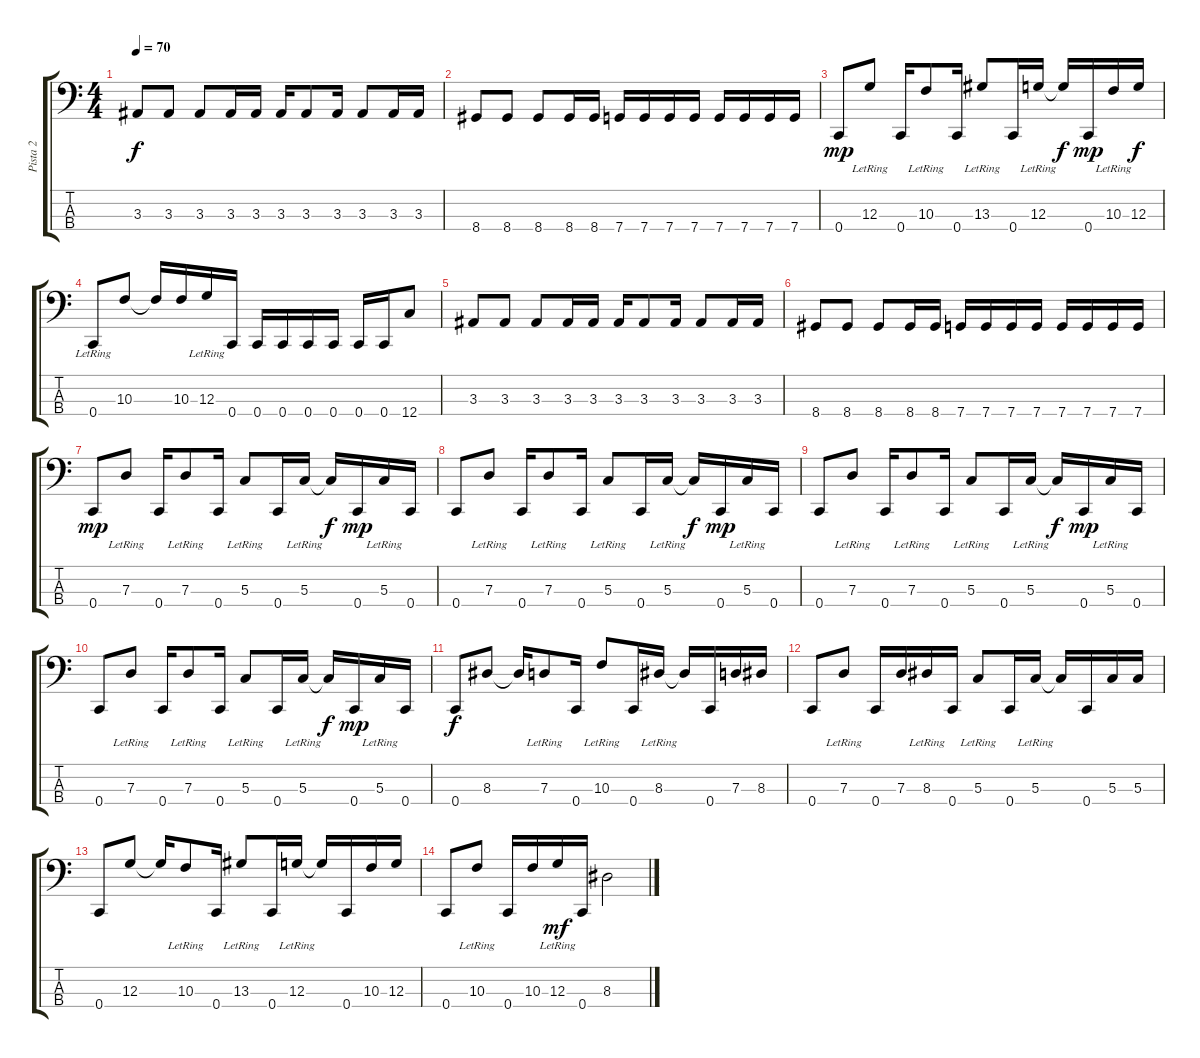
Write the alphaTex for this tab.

\track ("Pista 2" "Pista 2") {instrument electricbassfinger}
\staff {score tabs}
\tuning (F2 C2 G1 C1) {hide}
\ts (4 4)
\tempo 70
\clef f4
\ks c
3.3.8{dy f} 3.3.8 3.3.8 3.3.16 3.3.16 3.3.16 3.3.8 3.3.16 3.3.8 3.3.16 3.3.16 |
8.4.8 8.4.8 8.4.8 8.4.16 8.4.16 7.4.16 7.4.16 7.4.16 7.4.16 7.4.16 7.4.16 7.4.16 7.4.16 |
0.4.8{dy mp} 12.3{lr}.8 0.4.16 10.3{lr}.8 0.4.16 13.3{lr}.8 0.4.16 12.3{lr}.16 12.3{t}.16{dy f} 0.4.16{dy mp} 10.3{lr}.16 12.3.16{dy f} |
0.4{lr}.8 10.3.8 10.3{t}.16 10.3.16 12.3{lr}.16 0.4.16 0.4.16 0.4.16 0.4.16 0.4.16 0.4.16 0.4.16 12.4.8 |
3.3.8 3.3.8 3.3.8 3.3.16 3.3.16 3.3.16 3.3.8 3.3.16 3.3.8 3.3.16 3.3.16 |
8.4.8 8.4.8 8.4.8 8.4.16 8.4.16 7.4.16 7.4.16 7.4.16 7.4.16 7.4.16 7.4.16 7.4.16 7.4.16 |
0.4.8{dy mp} 7.3{lr}.8 0.4.16 7.3{lr}.8 0.4.16 5.3{lr}.8 0.4.16 5.3{lr}.16 5.3{t}.16{dy f} 0.4.16{dy mp} 5.3{lr}.16 0.4.16 |
0.4.8 7.3{lr}.8 0.4.16 7.3{lr}.8 0.4.16 5.3{lr}.8 0.4.16 5.3{lr}.16 5.3{t}.16{dy f} 0.4.16{dy mp} 5.3{lr}.16 0.4.16 |
0.4.8 7.3{lr}.8 0.4.16 7.3{lr}.8 0.4.16 5.3{lr}.8 0.4.16 5.3{lr}.16 5.3{t}.16{dy f} 0.4.16{dy mp} 5.3{lr}.16 0.4.16 |
0.4.8 7.3{lr}.8 0.4.16 7.3{lr}.8 0.4.16 5.3{lr}.8 0.4.16 5.3{lr}.16 5.3{t}.16{dy f} 0.4.16{dy mp} 5.3{lr}.16 0.4.16 |
0.4.8{dy f} 8.3.8 8.3{t}.16 7.3{lr}.8 0.4.16 10.3{lr}.8 0.4.16 8.3{lr}.16 8.3{t}.16 0.4.16 7.3.16 8.3.16 |
0.4.8 7.3{lr}.8 0.4.16 7.3.16 8.3{lr}.16 0.4.16 5.3{lr}.8 0.4.16 5.3{lr}.16 5.3{t}.16 0.4.16 5.3.16 5.3.16 |
0.4.8 12.3.8 12.3{t}.16 10.3{lr}.8 0.4.16 13.3{lr}.8 0.4.16 12.3{lr}.16 12.3{t}.16 0.4.16 10.3.16 12.3.16 |
0.4.8 10.3{lr}.8 0.4.16 10.3.16 12.3{lr}.16{dy mf} 0.4.16 8.3.2
